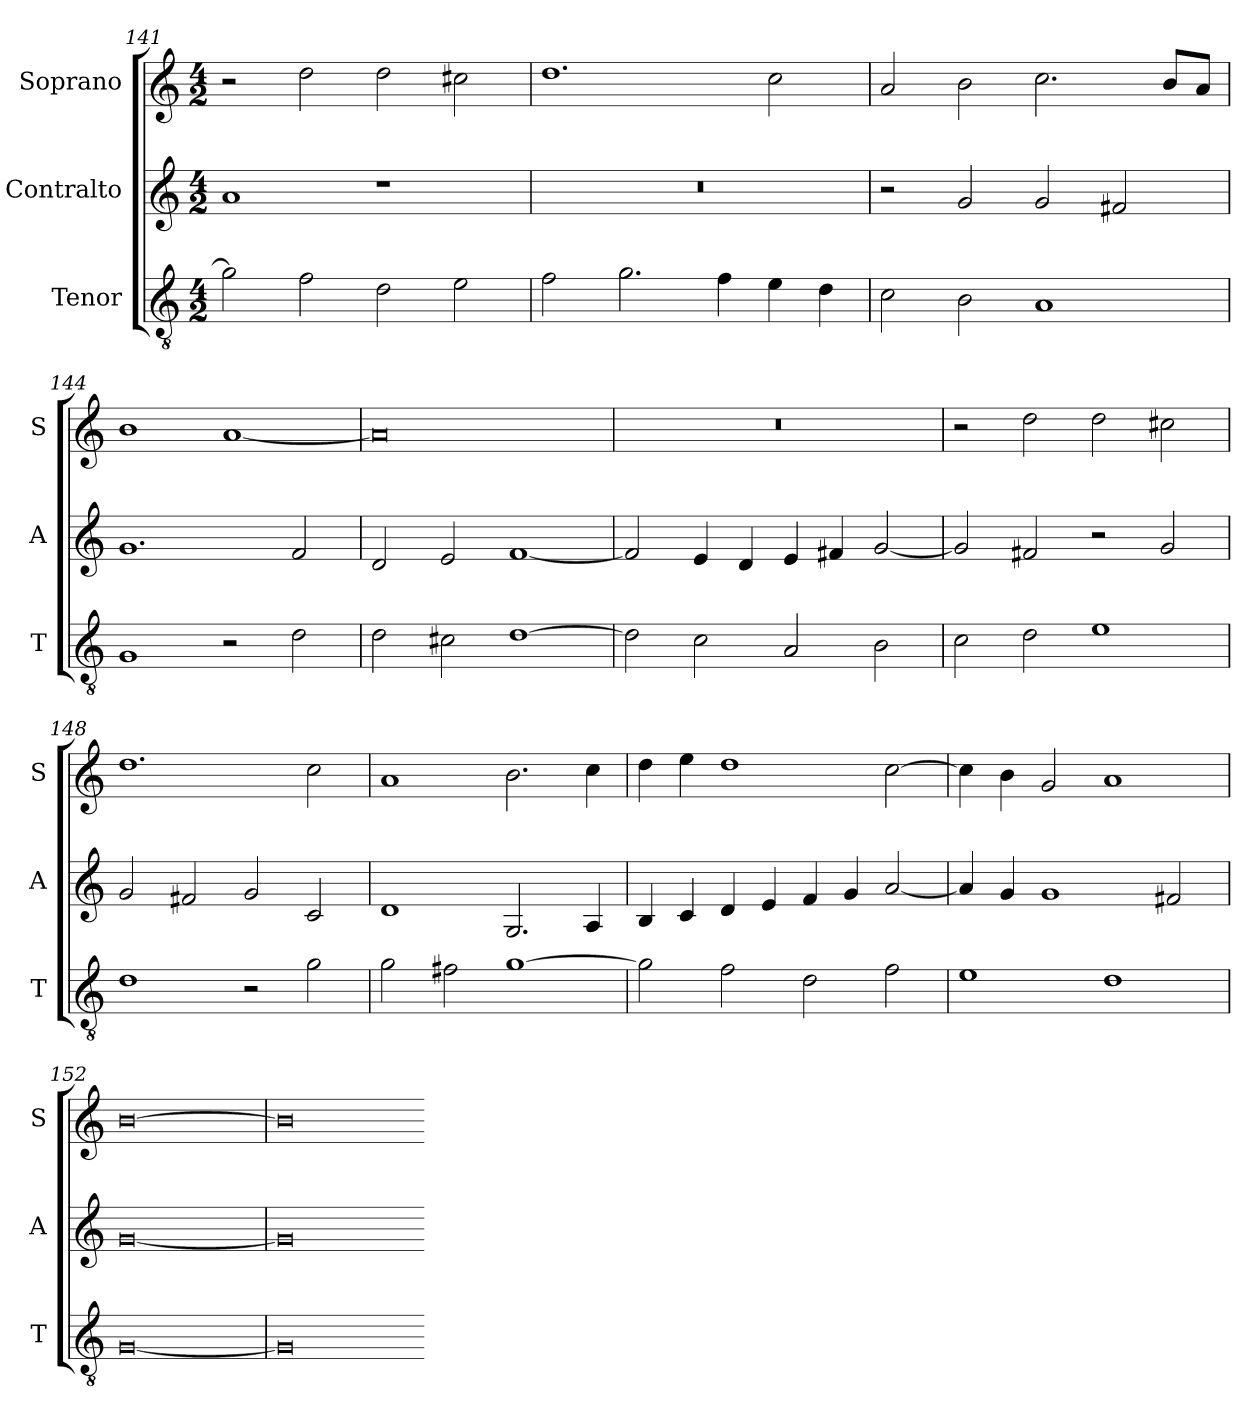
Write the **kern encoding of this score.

**kern	**kern	**kern
*part3	*part2	*part1
*staff3	*staff2	*staff1
*I"Tenor	*I"Contralto	*I"Soprano
*I'T	*I'A	*I'S
*clefGv2	*clefG2	*clefG2
*k[]	*k[]	*k[]
*G:mix	*G:mix	*G:mix
*M4/2	*M4/2	*M4/2
=141	=141	=141
2g]	1a	2r
2f	.	2dd
2d	1r	2dd
2e	.	2cc#X
=142	=142	=142
2f	0r	1.dd
2.g	.	.
4f	.	.
4e	.	2cc
4d	.	.
=143	=143	=143
2c	2r	2a
2B	2g	2b
1A	2g	2.cc
.	2f#X	.
.	.	8b/L
.	.	8a/J
=144	=144	=144
1G	1.g	1b
2r	.	[1a
2d	2f	.
=145	=145	=145
2d	2d	0a]
2c#X	2e	.
[1d	[1f	.
=146	=146	=146
2d]	2f]	0r
2c	4e	.
.	4d	.
2A	4e	.
.	4f#X	.
2B	[2g	.
=147	=147	=147
2c	2g]	2r
2d	2f#X	2dd
1e	2r	2dd
.	2g	2cc#X
=148	=148	=148
1d	2g	1.dd
.	2f#X	.
2r	2g	.
2g	2c	2cc
=149	=149	=149
2g	1d	1a
2f#X	.	.
[1g	2.G	2.b
.	4A	4cc
=150	=150	=150
2g]	4B	4dd
.	4c	4ee
2f	4d	1dd
.	4e	.
2d	4f	.
.	4g	.
2f	[2a	[2cc
=151	=151	=151
1e	4a]	4cc]
.	4g	4b
.	1g	2g
1d	.	1a
.	2f#X	.
=152	=152	=152
[0G	[0g	[0b
=153	=153	=153
0G]	0g]	0b]
=-	=-	=-
*-	*-	*-
